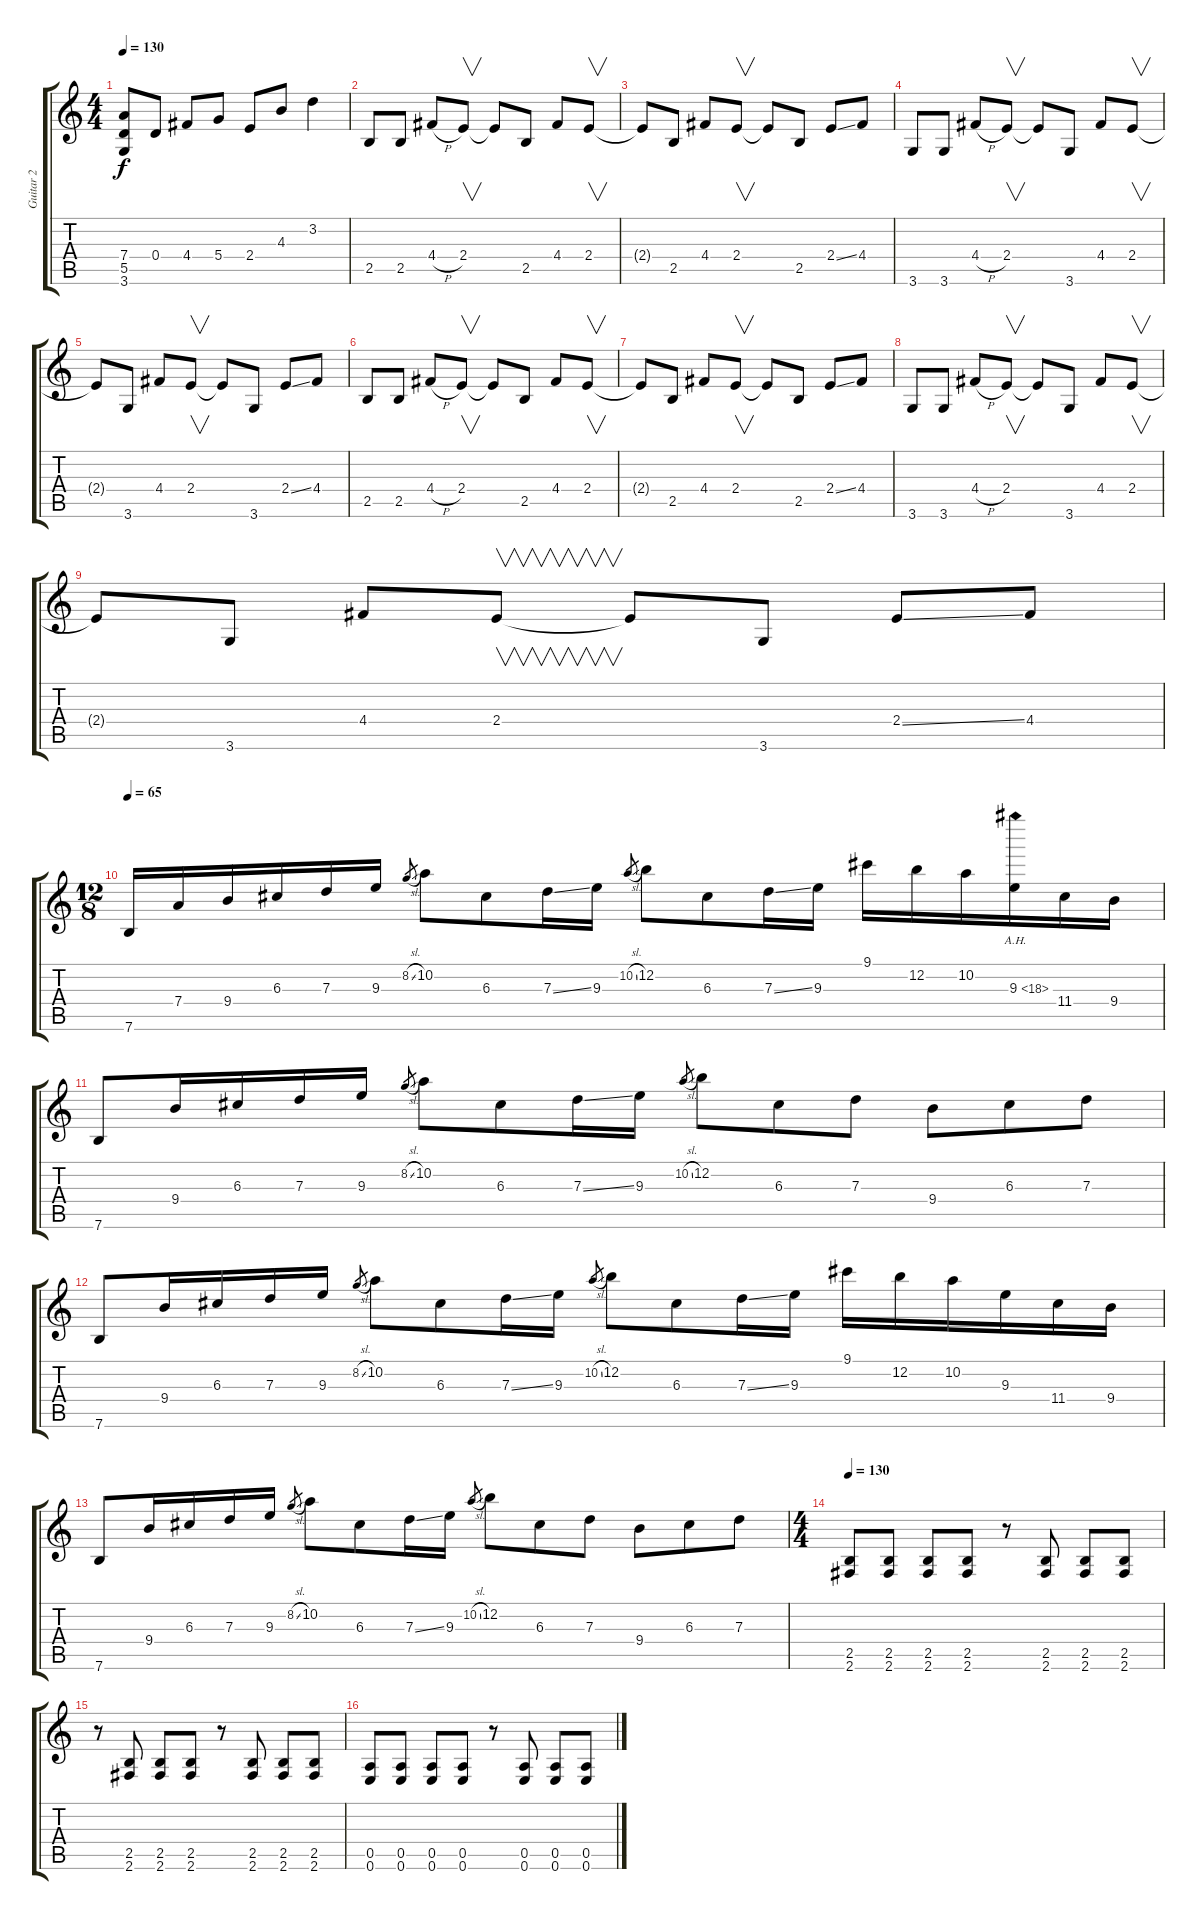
\track ("Guitar 2" "Guitar 2") {instrument distortionguitar}
\staff {score tabs}
\tuning (E4 B3 G3 D3 A2 E2) {hide}
\ts (4 4)
\tempo 130
\clef g2
\ks c
(7.4{t} 5.5{t} 3.6{t}).8{dy f} 0.4.8 4.4.8 5.4.8 2.4.8 4.3.8 3.2.4 |
2.5.8{instrument distortionguitar} 2.5.8 4.4{h}.8 2.4.8{v} 2.4{t}.8 2.5.8 4.4.8 2.4.8{v} |
2.4{t}.8 2.5.8 4.4.8 2.4.8{v} 2.4{t}.8 2.5.8 2.4{ss}.8 4.4.8 |
3.6.8 3.6.8 4.4{h}.8 2.4.8{v} 2.4{t}.8 3.6.8 4.4.8 2.4.8{v} |
2.4{t}.8 3.6.8 4.4.8 2.4.8{v} 2.4{t}.8 3.6.8 2.4{ss}.8 4.4.8 |
2.5.8 2.5.8 4.4{h}.8 2.4.8{v} 2.4{t}.8 2.5.8 4.4.8 2.4.8{v} |
2.4{t}.8 2.5.8 4.4.8 2.4.8{v} 2.4{t}.8 2.5.8 2.4{ss}.8 4.4.8 |
3.6.8 3.6.8 4.4{h}.8 2.4.8{v} 2.4{t}.8 3.6.8 4.4.8 2.4.8{v} |
2.4{t}.8 3.6.8 4.4.8 2.4.8{v} 2.4{t}.8 3.6.8 2.4{ss}.8 4.4.8 |
\ts (12 8)
\tempo 65
7.6.16 7.4.16 9.4.16 6.3.16 7.3.16 9.3.16 8.2{sl}.8{gr} 10.2.8 6.3.8 7.3{ss}.16 9.3.16 10.2{sl}.8{gr} 12.2.8 6.3.8 7.3{ss}.16 9.3.16 9.1.16 12.2.16 10.2.16 9.3{ah 9}.16 11.4.16 9.4.16 |
7.6.8 9.4.16 6.3.16 7.3.16 9.3.16 8.2{sl}.8{gr} 10.2.8 6.3.8 7.3{ss}.16 9.3.16 10.2{sl}.8{gr} 12.2.8 6.3.8 7.3.8 9.4.8 6.3.8 7.3.8 |
7.6.8 9.4.16 6.3.16 7.3.16 9.3.16 8.2{sl}.8{gr} 10.2.8 6.3.8 7.3{ss}.16 9.3.16 10.2{sl}.8{gr} 12.2.8 6.3.8 7.3{ss}.16 9.3.16 9.1.16 12.2.16 10.2.16 9.3.16 11.4.16 9.4.16 |
7.6.8 9.4.16 6.3.16 7.3.16 9.3.16 8.2{sl}.8{gr} 10.2.8 6.3.8 7.3{ss}.16 9.3.16 10.2{sl}.8{gr} 12.2.8 6.3.8 7.3.8 9.4.8 6.3.8 7.3.8 |
\ts (4 4)
\tempo 130
(2.5 2.6).8 (2.5 2.6).8 (2.5 2.6).8 (2.5 2.6).8 r.8 (2.5 2.6).8 (2.5 2.6).8 (2.5 2.6).8 |
r.8 (2.5 2.6).8 (2.5 2.6).8 (2.5 2.6).8 r.8 (2.5 2.6).8 (2.5 2.6).8 (2.5 2.6).8 |
(0.5 0.6).8 (0.5 0.6).8 (0.5 0.6).8 (0.5 0.6).8 r.8 (0.5 0.6).8 (0.5 0.6).8 (0.5 0.6).8
